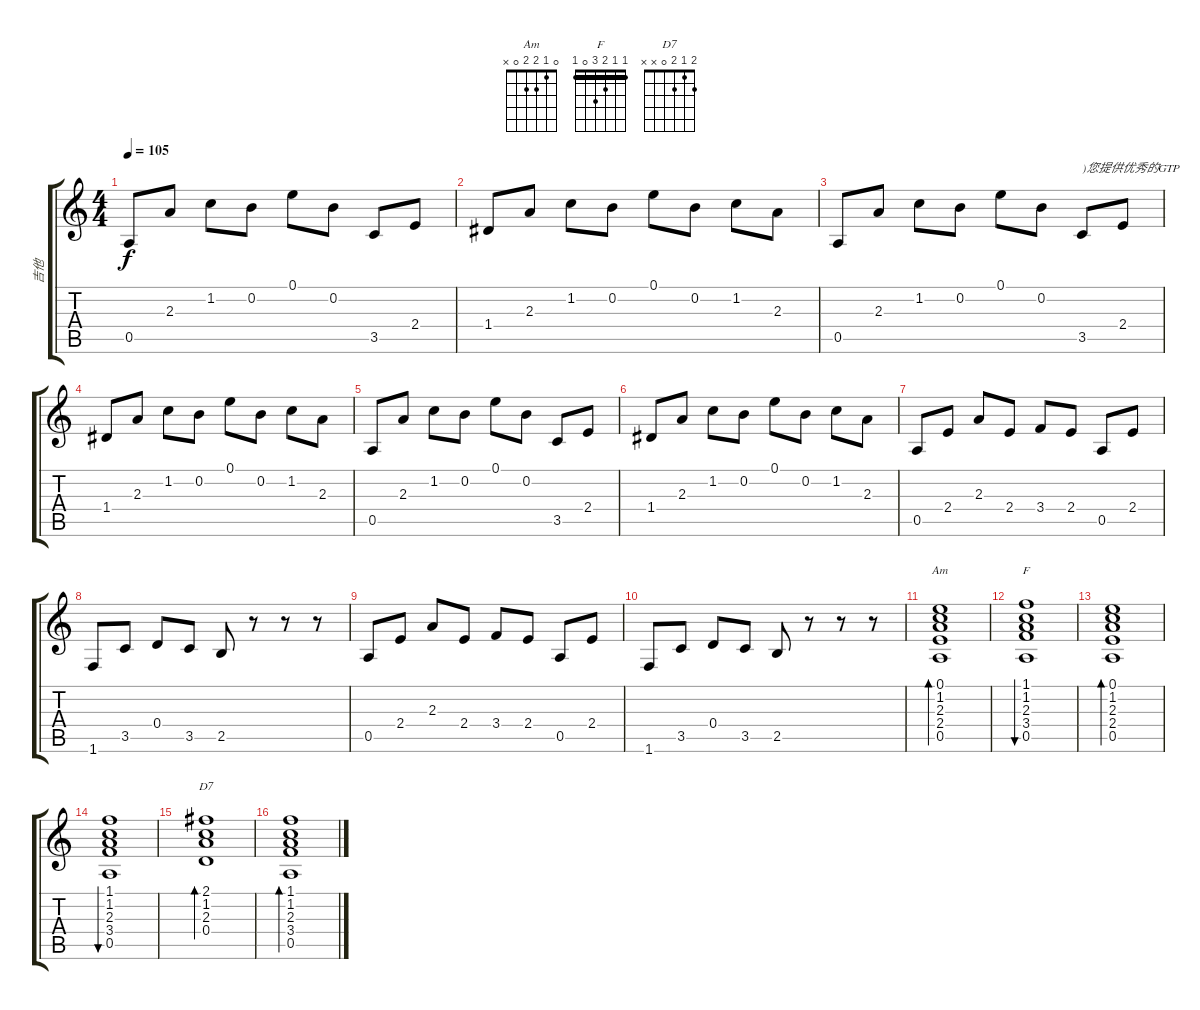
\track ("吉他" "吉他") {instrument acousticguitarnylon}
\staff {score tabs}
\tuning (E4 B3 G3 D3 A2 E2) {hide}
\chord ("Am" 0 1 2 2 0 x)
\chord ("F" 1 1 2 3 0 1) {barre 1}
\chord ("D7" 2 1 2 0 x x)
\ts (4 4)
\tempo 105
\clef g2
\ks c
0.5.8{dy f instrument acousticguitarnylon} 2.3.8 1.2.8 0.2.8 0.1.8 0.2.8 3.5.8 2.4.8 |
1.4.8 2.3.8 1.2.8 0.2.8 0.1.8 0.2.8 1.2.8 2.3.8 |
0.5.8 2.3.8 1.2.8 0.2.8 0.1.8 0.2.8 3.5.8{txt ")您提供优秀的GTP"} 2.4.8 |
1.4.8 2.3.8 1.2.8 0.2.8 0.1.8 0.2.8 1.2.8 2.3.8 |
0.5.8 2.3.8 1.2.8 0.2.8 0.1.8 0.2.8 3.5.8 2.4.8 |
1.4.8 2.3.8 1.2.8 0.2.8 0.1.8 0.2.8 1.2.8 2.3.8 |
0.5.8 2.4.8 2.3.8 2.4.8 3.4.8 2.4.8 0.5.8 2.4.8 |
1.6.8 3.5.8 0.4.8 3.5.8 2.5.8 r.8 r.8 r.8 |
0.5.8 2.4.8 2.3.8 2.4.8 3.4.8 2.4.8 0.5.8 2.4.8 |
1.6.8 3.5.8 0.4.8 3.5.8 2.5.8 r.8 r.8 r.8 |
(0.1 1.2 2.3 2.4 0.5).1{bd 480 ch "Am"} |
(1.1 1.2 2.3 3.4 0.5).1{bu 480 ch "F"} |
(0.1 1.2 2.3 2.4 0.5).1{bd 480} |
(1.1 1.2 2.3 3.4 0.5).1{bu 480} |
(2.1 1.2 2.3 0.4).1{bd 480 ch "D7"} |
(1.1 1.2 2.3 3.4 0.5).1{bd 480}
